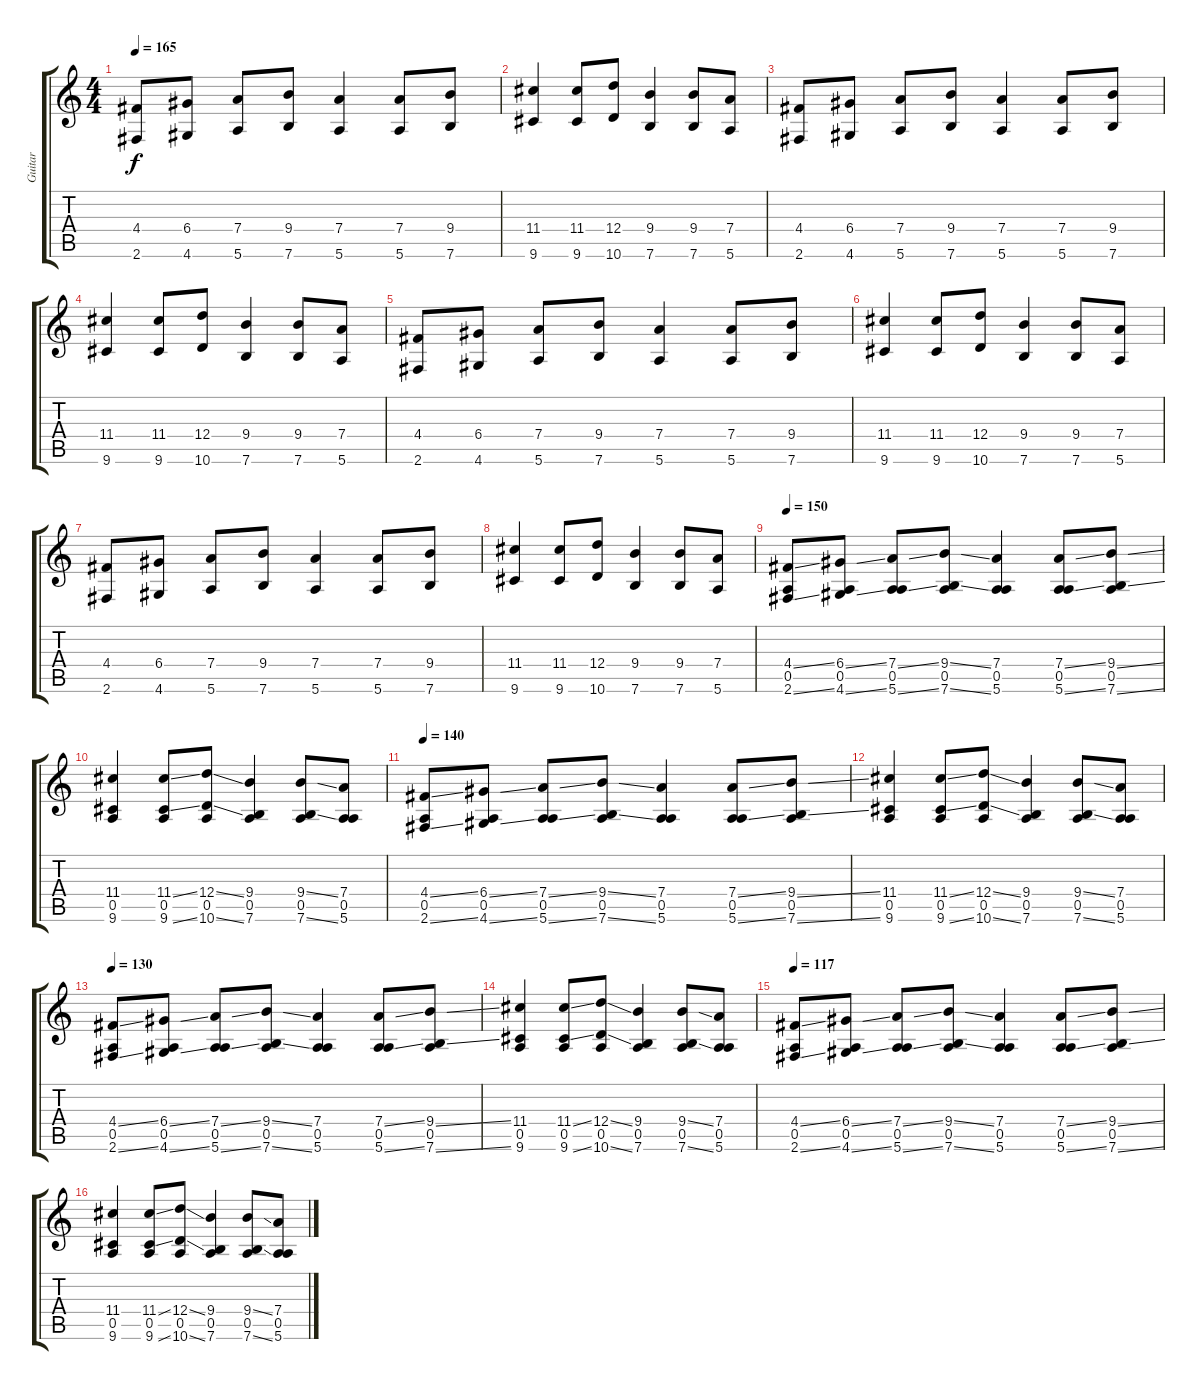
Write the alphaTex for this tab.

\track ("Guitar" "Guitar") {instrument overdrivenguitar}
\staff {score tabs}
\tuning (E4 B3 G3 D3 A2 E2) {hide}
\ts (4 4)
\tempo 165
\clef g2
\ks c
(4.4 2.6).8{dy f} (6.4 4.6).8 (7.4 5.6).8 (9.4 7.6).8 (7.4 5.6).4 (7.4 5.6).8 (9.4 7.6).8 |
(11.4 9.6).4 (11.4 9.6).8 (12.4 10.6).8 (9.4 7.6).4 (9.4 7.6).8 (7.4 5.6).8 |
(4.4 2.6).8 (6.4 4.6).8 (7.4 5.6).8 (9.4 7.6).8 (7.4 5.6).4 (7.4 5.6).8 (9.4 7.6).8 |
(11.4 9.6).4 (11.4 9.6).8 (12.4 10.6).8 (9.4 7.6).4 (9.4 7.6).8 (7.4 5.6).8 |
(4.4 2.6).8 (6.4 4.6).8 (7.4 5.6).8 (9.4 7.6).8 (7.4 5.6).4 (7.4 5.6).8 (9.4 7.6).8 |
(11.4 9.6).4 (11.4 9.6).8 (12.4 10.6).8 (9.4 7.6).4 (9.4 7.6).8 (7.4 5.6).8 |
(4.4 2.6).8 (6.4 4.6).8 (7.4 5.6).8 (9.4 7.6).8 (7.4 5.6).4 (7.4 5.6).8 (9.4 7.6).8 |
(11.4 9.6).4 (11.4 9.6).8 (12.4 10.6).8 (9.4 7.6).4 (9.4 7.6).8 (7.4 5.6).8 |
\tempo 150
(4.4{ss} 0.5 2.6{ss}).8 (6.4{ss} 0.5 4.6{ss}).8 (7.4{ss} 0.5 5.6{ss}).8 (9.4{ss} 0.5 7.6{ss}).8 (7.4 0.5 5.6).4 (7.4{ss} 0.5 5.6{ss}).8 (9.4{ss} 0.5 7.6{ss}).8 |
(11.4 0.5 9.6).4 (11.4{ss} 0.5 9.6{ss}).8 (12.4{ss} 0.5 10.6{ss}).8 (9.4 0.5 7.6).4 (9.4{ss} 0.5 7.6{ss}).8 (7.4 0.5 5.6).8 |
\tempo 140
(4.4{ss} 0.5 2.6{ss}).8 (6.4{ss} 0.5 4.6{ss}).8 (7.4{ss} 0.5 5.6{ss}).8 (9.4{ss} 0.5 7.6{ss}).8 (7.4 0.5 5.6).4 (7.4{ss} 0.5 5.6{ss}).8 (9.4{ss} 0.5 7.6{ss}).8 |
(11.4 0.5 9.6).4 (11.4{ss} 0.5 9.6{ss}).8 (12.4{ss} 0.5 10.6{ss}).8 (9.4 0.5 7.6).4 (9.4{ss} 0.5 7.6{ss}).8 (7.4 0.5 5.6).8 |
\tempo 130
(4.4{ss} 0.5 2.6{ss}).8 (6.4{ss} 0.5 4.6{ss}).8 (7.4{ss} 0.5 5.6{ss}).8 (9.4{ss} 0.5 7.6{ss}).8 (7.4 0.5 5.6).4 (7.4{ss} 0.5 5.6{ss}).8 (9.4{ss} 0.5 7.6{ss}).8 |
(11.4 0.5 9.6).4 (11.4{ss} 0.5 9.6{ss}).8 (12.4{ss} 0.5 10.6{ss}).8 (9.4 0.5 7.6).4 (9.4{ss} 0.5 7.6{ss}).8 (7.4 0.5 5.6).8 |
\tempo 117
(4.4{ss} 0.5 2.6{ss}).8 (6.4{ss} 0.5 4.6{ss}).8 (7.4{ss} 0.5 5.6{ss}).8 (9.4{ss} 0.5 7.6{ss}).8 (7.4 0.5 5.6).4 (7.4{ss} 0.5 5.6{ss}).8 (9.4{ss} 0.5 7.6{ss}).8 |
(11.4 0.5 9.6).4 (11.4{ss} 0.5 9.6{ss}).8 (12.4{ss} 0.5 10.6{ss}).8 (9.4 0.5 7.6).4 (9.4{ss} 0.5 7.6{ss}).8 (7.4 0.5 5.6).8
